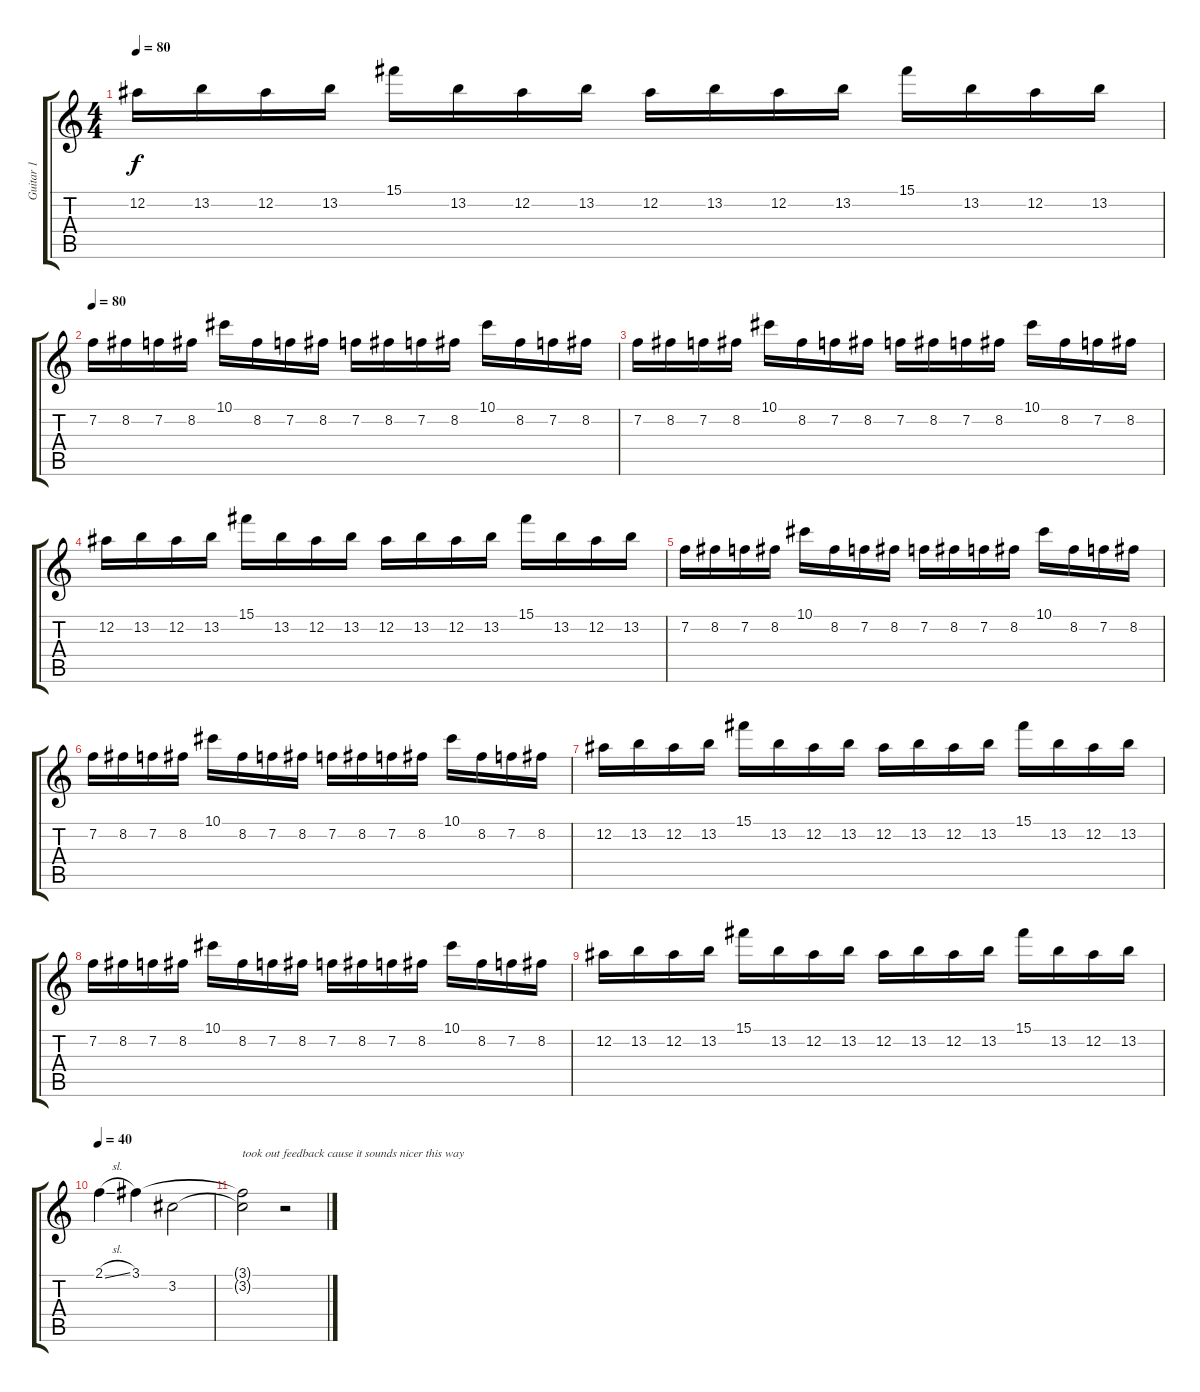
\track ("Guitar 1" "Guitar 1") {instrument distortionguitar}
\staff {score tabs}
\tuning (Eb4 Bb3 Gb3 Db3 Ab2 Eb2) {hide}
\ts (4 4)
\tempo 80
\clef g2
\ks c
12.2.16{dy f instrument distortionguitar} 13.2.16 12.2.16 13.2.16 15.1.16 13.2.16 12.2.16 13.2.16 12.2.16 13.2.16 12.2.16 13.2.16 15.1.16 13.2.16 12.2.16 13.2.16 |
\tempo 80
7.2.16{instrument distortionguitar} 8.2.16 7.2.16 8.2.16 10.1.16 8.2.16 7.2.16 8.2.16 7.2.16 8.2.16 7.2.16 8.2.16 10.1.16 8.2.16 7.2.16 8.2.16 |
7.2.16{instrument distortionguitar} 8.2.16 7.2.16 8.2.16 10.1.16 8.2.16 7.2.16 8.2.16 7.2.16 8.2.16 7.2.16 8.2.16 10.1.16 8.2.16 7.2.16 8.2.16 |
12.2.16{instrument distortionguitar} 13.2.16 12.2.16 13.2.16 15.1.16 13.2.16 12.2.16 13.2.16 12.2.16 13.2.16 12.2.16 13.2.16 15.1.16 13.2.16 12.2.16 13.2.16 |
7.2.16{instrument distortionguitar} 8.2.16 7.2.16 8.2.16 10.1.16 8.2.16 7.2.16 8.2.16 7.2.16 8.2.16 7.2.16 8.2.16 10.1.16 8.2.16 7.2.16 8.2.16 |
7.2.16{instrument distortionguitar} 8.2.16 7.2.16 8.2.16 10.1.16 8.2.16 7.2.16 8.2.16 7.2.16 8.2.16 7.2.16 8.2.16 10.1.16 8.2.16 7.2.16 8.2.16 |
12.2.16{instrument distortionguitar} 13.2.16 12.2.16 13.2.16 15.1.16 13.2.16 12.2.16 13.2.16 12.2.16 13.2.16 12.2.16 13.2.16 15.1.16 13.2.16 12.2.16 13.2.16 |
7.2.16{instrument distortionguitar} 8.2.16 7.2.16 8.2.16 10.1.16 8.2.16 7.2.16 8.2.16 7.2.16 8.2.16 7.2.16 8.2.16 10.1.16 8.2.16 7.2.16 8.2.16 |
12.2.16{instrument distortionguitar} 13.2.16 12.2.16 13.2.16 15.1.16 13.2.16 12.2.16 13.2.16 12.2.16 13.2.16 12.2.16 13.2.16 15.1.16 13.2.16 12.2.16 13.2.16 |
\tempo 40
2.1{sl}.4 3.1.4 3.2.2 |
(3.1{t} 3.2{t}).2{txt "took out feedback cause it sounds nicer this way "} r.2
